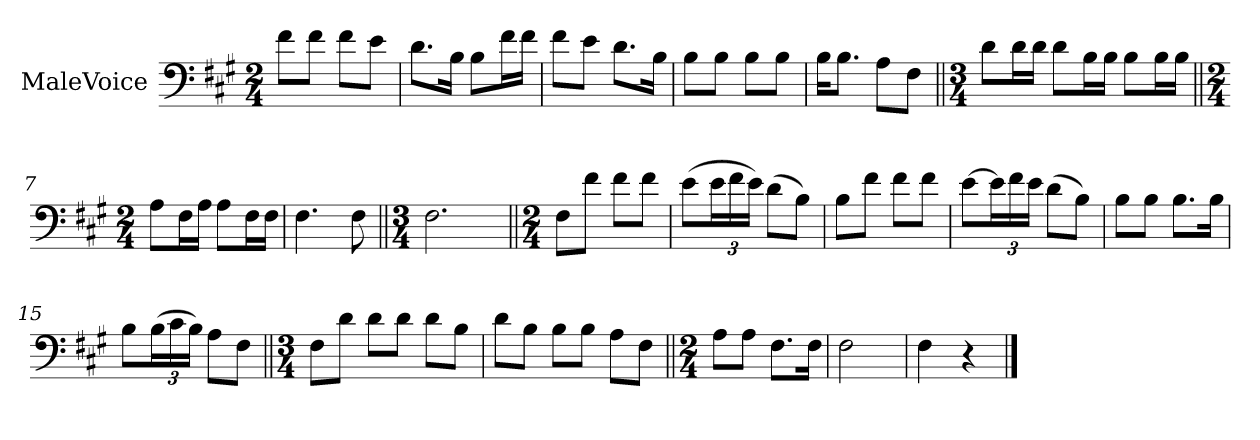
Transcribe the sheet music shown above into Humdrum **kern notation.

**kern
*part1
*staff1
*I"MaleVoice
*clefF4
*k[f#c#g#]
*M2/4
*MM84
=
8f#\L
8f#\J
8f#\L
8e\J
=2
8.d\L
16B\Jk
8B\L
16f#\L
16f#\JJ
=3
8f#\L
8e\J
8.d\L
16B\Jk
=4
8B\L
8B\J
8B\L
8B\J
=5
16B\KL
8.B\J
8A\L
8F#\J
=6||
*M3/4
8d\L
16d\L
16d\JJ
8d\L
16B\L
16B\JJ
8B\L
16B\L
16B\JJ
=7||
*M2/4
8A\L
16F#\L
16A\JJ
8A\L
16F#\L
16F#\JJ
=8
4.F#
8F#
=9||
*M3/4
2.F#
=10||
*M2/4
*MM108
8F#\L
8f#\J
8f#\L
8f#\J
=11
(8e\L
24e\L
24f#\
24e\JJ)
(8d\L
8B\J)
=12
8B\L
8f#\J
8f#\L
8f#\J
=13
[8e\L
24e\L]
24f#\
24e\JJ
(8d\L
8B\J)
=14
8B\L
8B\J
8.B\L
16B\Jk
=15
8B\L
(24B\L
24c#\
24B\JJ)
8A\L
8F#\J
=16||
*M3/4
8F#\L
8d\J
8d\L
8d\J
8d\L
8B\J
=17
8d\L
8B\J
8B\L
8B\J
8A\L
8F#\J
=18||
*M2/4
8A\L
8A\J
8.F#\L
16F#\Jk
=19
2F#
=20
4F#
4r
==
*-
